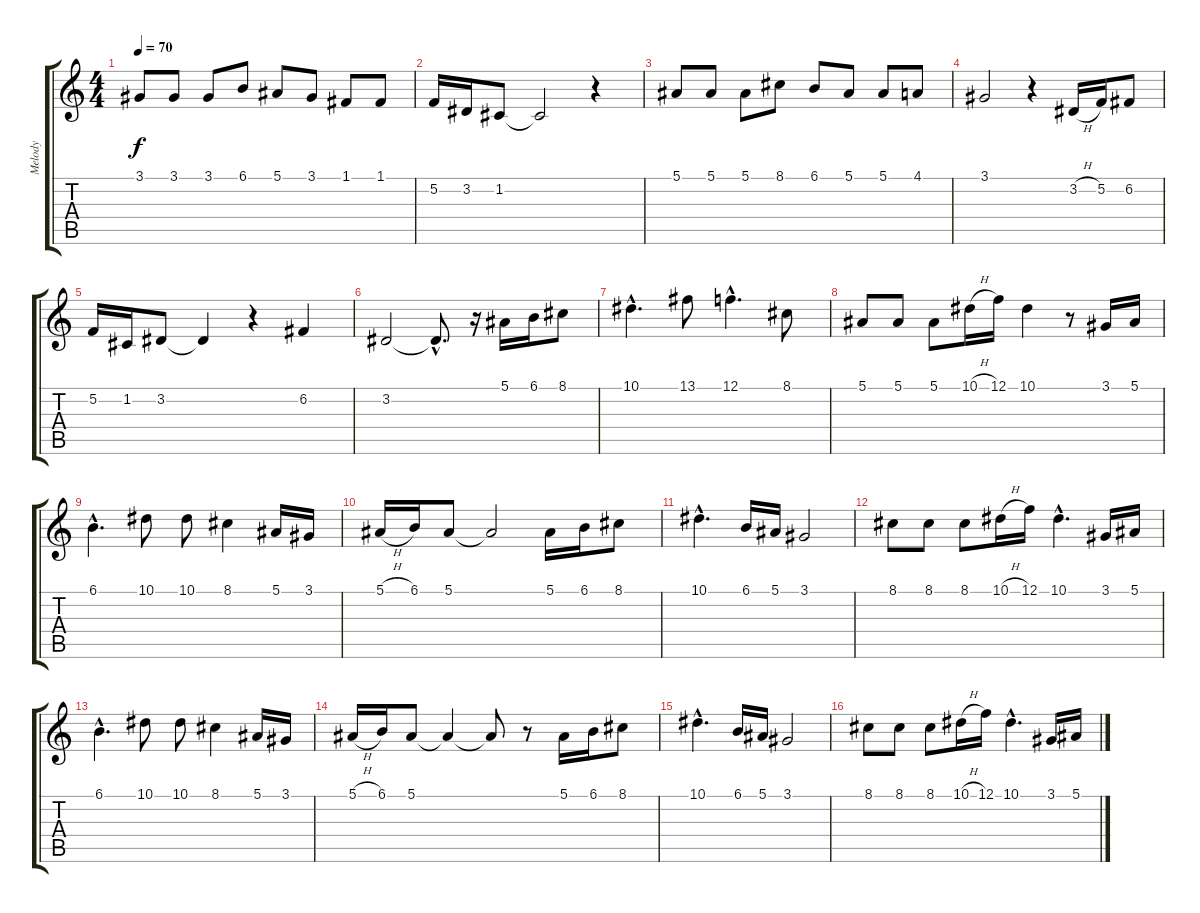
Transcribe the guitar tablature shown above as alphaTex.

\track ("Melody" "Melody") {instrument harmonica}
\staff {score tabs}
\tuning (F4 C4 Ab3 Eb3 Bb2 F2) {hide}
\ts (4 4)
\tempo 70
\clef g2
\ks c
3.1.8{dy f} 3.1.8 3.1.8 6.1.8 5.1.8 3.1.8 1.1.8 1.1.8 |
5.2.16 3.2.16 1.2.8 1.2{t}.2 r.4 |
5.1.8 5.1.8 5.1.8 8.1.8 6.1.8 5.1.8 5.1.8 4.1.8 |
3.1.2 r.4 3.2{h}.16 5.2.16 6.2.8 |
5.2.16 1.2.16 3.2.8 3.2{t}.4 r.4 6.2.4 |
3.2.2 3.2{hac t}.8{d} r.16 5.1.16 6.1.16 8.1.8 |
10.1{hac}.4{d} 13.1.8 12.1{hac}.4{d} 8.1.8 |
5.1.8 5.1.8 5.1.8 10.1{h}.16 12.1.16 10.1.4 r.8 3.1.16 5.1.16 |
6.1{hac}.4{d} 10.1.8 10.1.8 8.1.4 5.1.16 3.1.16 |
5.1{h}.16 6.1.16 5.1.8 5.1{t}.2 5.1.16 6.1.16 8.1.8 |
10.1{hac}.4{d} 6.1.16 5.1.16 3.1.2 |
8.1.8 8.1.8 8.1.8 10.1{h}.16 12.1.16 10.1{hac}.4{d} 3.1.16 5.1.16 |
6.1{hac}.4{d} 10.1.8 10.1.8 8.1.4 5.1.16 3.1.16 |
5.1{h}.16 6.1.16 5.1.8 5.1{t}.4 5.1{t}.8 r.8 5.1.16 6.1.16 8.1.8 |
10.1{hac}.4{d} 6.1.16 5.1.16 3.1.2 |
8.1.8 8.1.8 8.1.8 10.1{h}.16 12.1.16 10.1{hac}.4{d} 3.1.16 5.1.16
